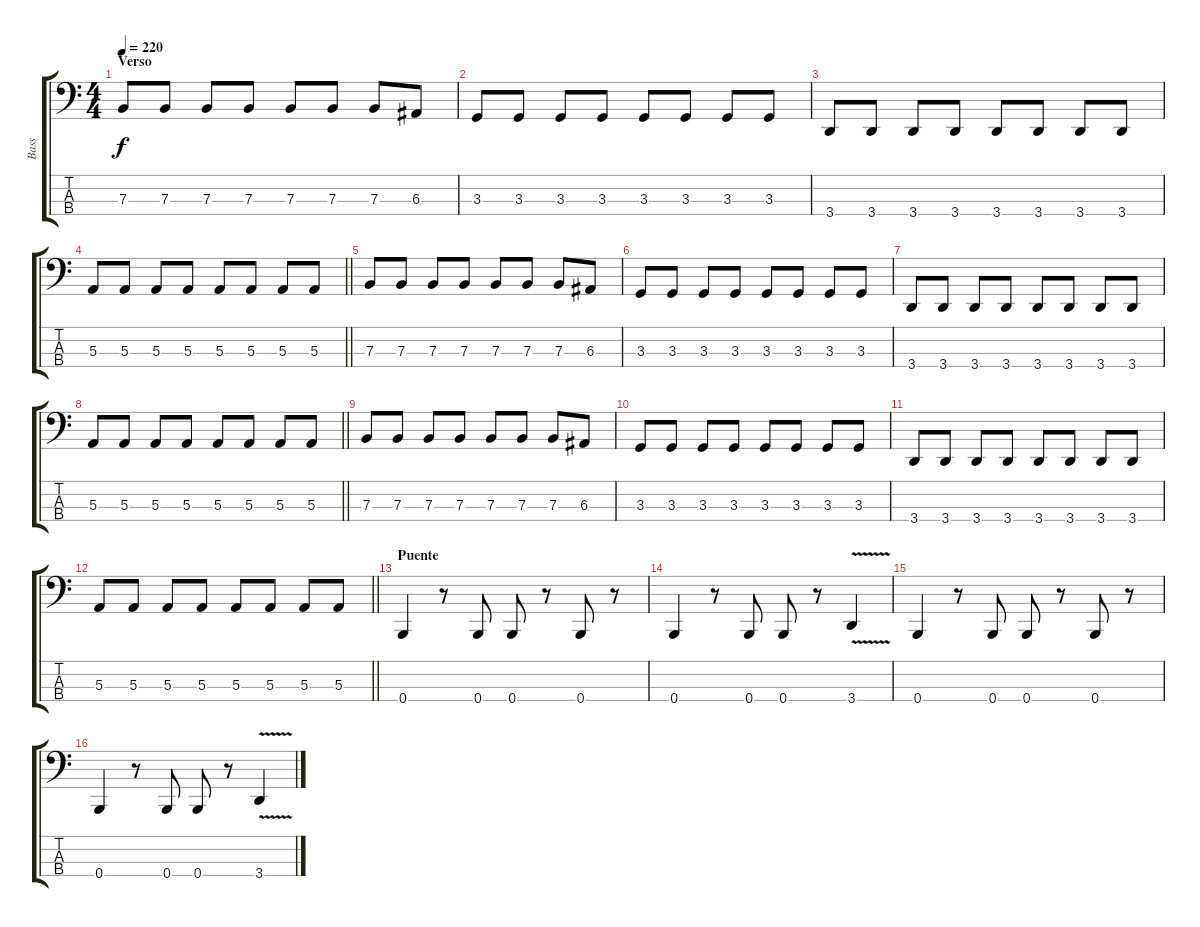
\track ("Bass" "Bass") {instrument electricbassfinger}
\staff {score tabs}
\tuning (D2 A1 E1 B0) {hide}
\ts (4 4)
\section ("" "Verso")
\tempo 220
\clef f4
\ks c
7.3.8{dy f} 7.3.8 7.3.8 7.3.8 7.3.8 7.3.8 7.3.8 6.3.8 |
3.3.8 3.3.8 3.3.8 3.3.8 3.3.8 3.3.8 3.3.8 3.3.8 |
3.4.8 3.4.8 3.4.8 3.4.8 3.4.8 3.4.8 3.4.8 3.4.8 |
\barLineRight lightlight
5.3.8 5.3.8 5.3.8 5.3.8 5.3.8 5.3.8 5.3.8 5.3.8 |
7.3.8 7.3.8 7.3.8 7.3.8 7.3.8 7.3.8 7.3.8 6.3.8 |
3.3.8 3.3.8 3.3.8 3.3.8 3.3.8 3.3.8 3.3.8 3.3.8 |
3.4.8 3.4.8 3.4.8 3.4.8 3.4.8 3.4.8 3.4.8 3.4.8 |
\barLineRight lightlight
5.3.8 5.3.8 5.3.8 5.3.8 5.3.8 5.3.8 5.3.8 5.3.8 |
\section ("" "")
7.3.8 7.3.8 7.3.8 7.3.8 7.3.8 7.3.8 7.3.8 6.3.8 |
3.3.8 3.3.8 3.3.8 3.3.8 3.3.8 3.3.8 3.3.8 3.3.8 |
3.4.8 3.4.8 3.4.8 3.4.8 3.4.8 3.4.8 3.4.8 3.4.8 |
\barLineRight lightlight
5.3.8 5.3.8 5.3.8 5.3.8 5.3.8 5.3.8 5.3.8 5.3.8 |
\section ("" "Puente")
0.4.4 r.8 0.4.8 0.4.8 r.8 0.4.8 r.8 |
0.4.4 r.8 0.4.8 0.4.8 r.8 3.4{v}.4 |
0.4.4 r.8 0.4.8 0.4.8 r.8 0.4.8 r.8 |
0.4.4 r.8 0.4.8 0.4.8 r.8 3.4{v}.4
